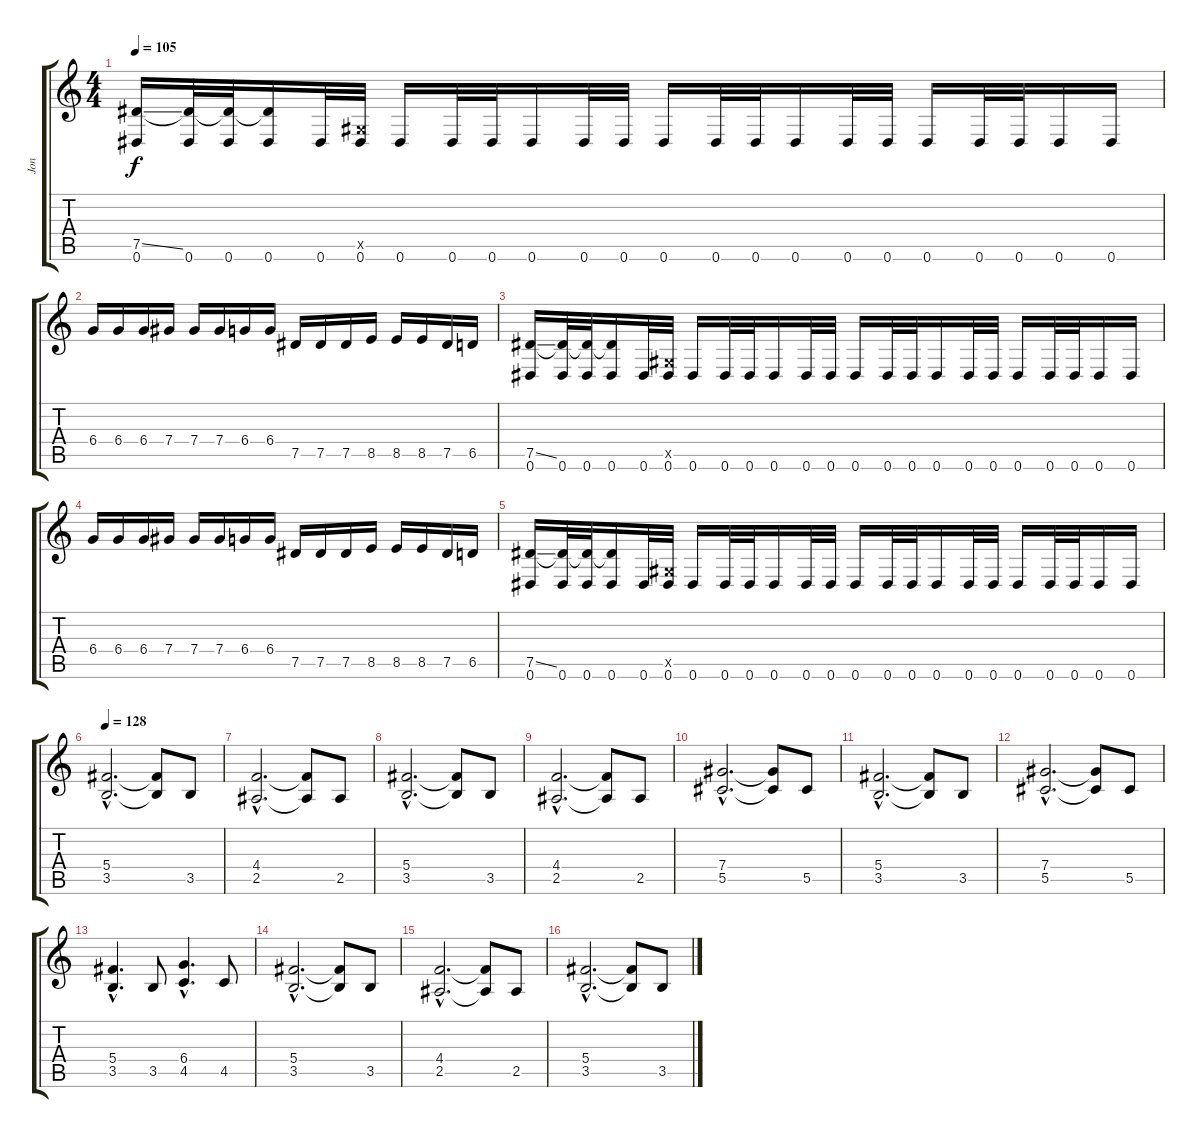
\track ("Jon" "Jon") {instrument distortionguitar}
\staff {score tabs}
\tuning (Eb4 Bb3 Gb3 Db3 Ab2 Eb2) {hide}
\ts (4 4)
\tempo 105
\clef g2
\ks c
(7.5{ss} 0.6).16{dy f} (7.5{t} 0.6).32 (7.5{t} 0.6).32 (7.5{t} 0.6).16 0.6.32 (0.5{x} 0.6).32 0.6.16 0.6.32 0.6.32 0.6.16 0.6.32 0.6.32 0.6.16 0.6.32 0.6.32 0.6.16 0.6.32 0.6.32 0.6.16 0.6.32 0.6.32 0.6.16 0.6.16 |
6.4.16 6.4.16 6.4.16 7.4.16 7.4.16 7.4.16 6.4.16 6.4.16 7.5.16 7.5.16 7.5.16 8.5.16 8.5.16 8.5.16 7.5.16 6.5.16 |
(7.5{ss} 0.6).16 (7.5{t} 0.6).32 (7.5{t} 0.6).32 (7.5{t} 0.6).16 0.6.32 (0.5{x} 0.6).32 0.6.16 0.6.32 0.6.32 0.6.16 0.6.32 0.6.32 0.6.16 0.6.32 0.6.32 0.6.16 0.6.32 0.6.32 0.6.16 0.6.32 0.6.32 0.6.16 0.6.16 |
6.4.16 6.4.16 6.4.16 7.4.16 7.4.16 7.4.16 6.4.16 6.4.16 7.5.16 7.5.16 7.5.16 8.5.16 8.5.16 8.5.16 7.5.16 6.5.16 |
(7.5{ss} 0.6).16 (7.5{t} 0.6).32 (7.5{t} 0.6).32 (7.5{t} 0.6).16 0.6.32 (0.5{x} 0.6).32 0.6.16 0.6.32 0.6.32 0.6.16 0.6.32 0.6.32 0.6.16 0.6.32 0.6.32 0.6.16 0.6.32 0.6.32 0.6.16 0.6.32 0.6.32 0.6.16 0.6.16 |
\tempo 128
(5.4{hac} 3.5{hac}).2{d} (5.4{t} 3.5{t}).8 3.5.8 |
(4.4{hac} 2.5{hac}).2{d} (4.4{t} 2.5{t}).8 2.5.8 |
(5.4{hac} 3.5{hac}).2{d} (5.4{t} 3.5{t}).8 3.5.8 |
(4.4{hac} 2.5{hac}).2{d} (4.4{t} 2.5{t}).8 2.5.8 |
(7.4{hac} 5.5{hac}).2{d} (7.4{t} 5.5{t}).8 5.5.8 |
(5.4{hac} 3.5{hac}).2{d} (5.4{t} 3.5{t}).8 3.5.8 |
(7.4{hac} 5.5{hac}).2{d} (7.4{t} 5.5{t}).8 5.5.8 |
(5.4{hac} 3.5{hac}).4{d} 3.5.8 (6.4{hac} 4.5{hac}).4{d} 4.5.8 |
(5.4{hac} 3.5{hac}).2{d} (5.4{t} 3.5{t}).8 3.5.8 |
(4.4{hac} 2.5{hac}).2{d} (4.4{t} 2.5{t}).8 2.5.8 |
(5.4{hac} 3.5{hac}).2{d} (5.4{t} 3.5{t}).8 3.5.8
